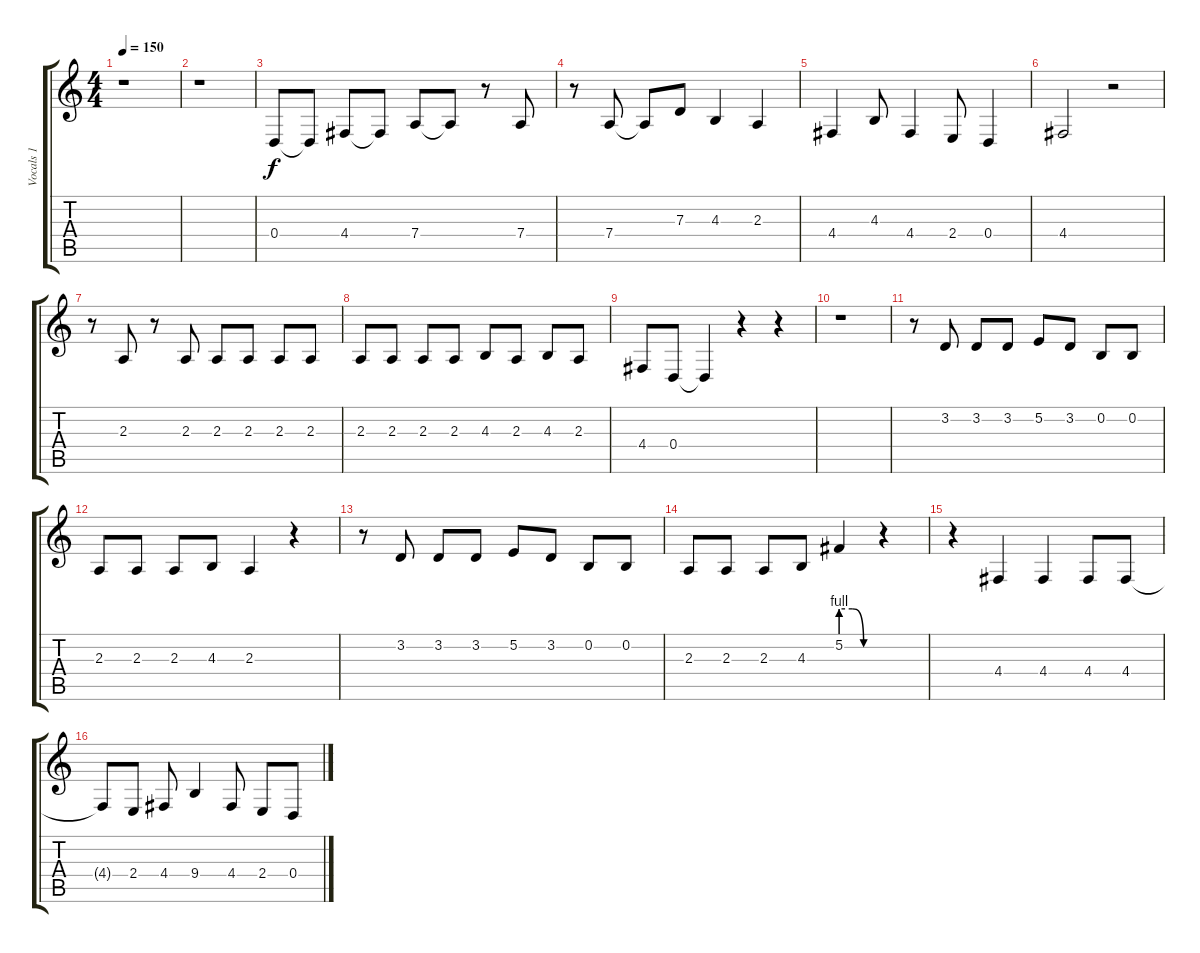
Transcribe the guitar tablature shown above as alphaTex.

\track ("Vocals 1" "Vocals 1") {instrument lead2sawtooth}
\staff {score tabs}
\tuning (E4 B3 G3 D3 A2 E2) {hide}
\ts (4 4)
\tempo 150
\clef g2
\ks c
r.1{dy f instrument lead2sawtooth} |
r.1 |
0.4.8 0.4{t}.8 4.4.8 4.4{t}.8 7.4.8 7.4{t}.8 r.8 7.4.8 |
r.8 7.4.8 7.4{t}.8 7.3.8 4.3.4 2.3.4 |
4.4.4 4.3.8 4.4.4 2.4.8 0.4.4 |
4.4.2 r.2 |
r.8 2.3.8 r.8 2.3.8 2.3.8 2.3.8 2.3.8 2.3.8 |
2.3.8 2.3.8 2.3.8 2.3.8 4.3.8 2.3.8 4.3.8 2.3.8 |
4.4.8 0.4.8 0.4{t}.4 r.4 r.4 |
r.1 |
r.8 3.2.8 3.2.8 3.2.8 5.2.8 3.2.8 0.2.8 0.2.8 |
2.3.8 2.3.8 2.3.8 4.3.8 2.3.4 r.4 |
r.8 3.2.8 3.2.8 3.2.8 5.2.8 3.2.8 0.2.8 0.2.8 |
2.3.8 2.3.8 2.3.8 4.3.8 5.2{be (custom 0 4 20 4 40 0 60 0)}.4 r.4 |
r.4 4.4.4 4.4.4 4.4.8 4.4.8 |
4.4{t}.8 2.4.8 4.4.8 9.4.4 4.4.8 2.4.8 0.4.8
